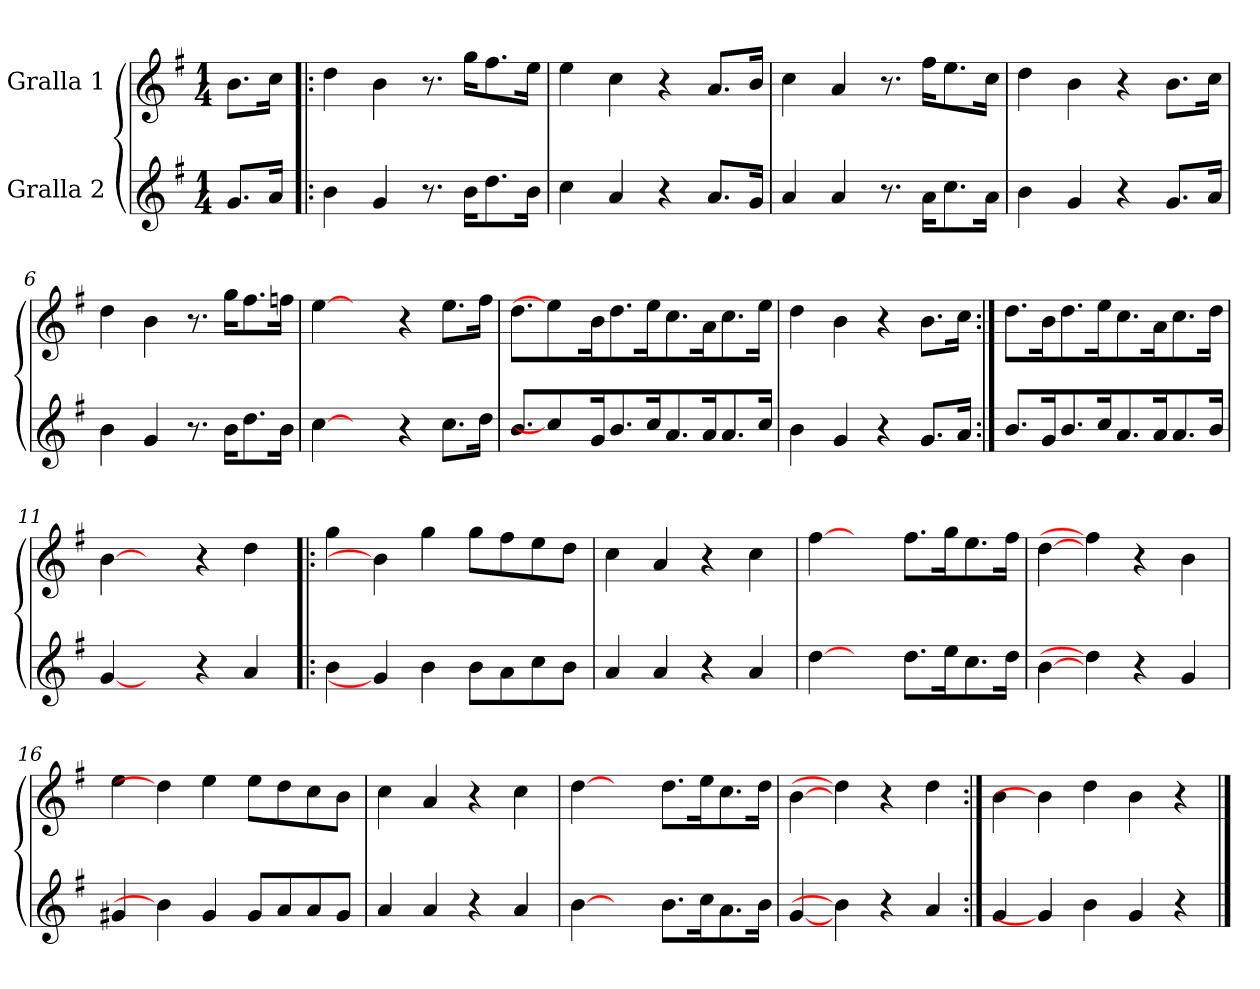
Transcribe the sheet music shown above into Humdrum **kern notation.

**kern	**kern
*part2	*part1
*staff2	*staff1
*I"Gralla 2	*I"Gralla 1
*clefG2	*clefG2
*k[f#]	*k[f#]
*M1/4	*M1/4
=1	=1
8.g/L	8.b\L
16a/Jk	16cc\Jk
=2!|:	=2!|:
4b\	4dd\
4g/	4b\
8.r	8.r
16b\KL	16gg\KL
8.dd\	8.ff#\
16b\Jk	16ee\Jk
=3	=3
4cc\	4ee\
4a/	4cc\
4r	4r
8.a/L	8.a/L
16g/Jk	16b/Jk
=4	=4
4a/	4cc\
4a/	4a/
8.r	8.r
16a\KL	16ff#\KL
8.cc\	8.ee\
16a\Jk	16cc\Jk
=5	=5
4b\	4dd\
4g/	4b\
4r	4r
8.g/L	8.b\L
16a/Jk	16cc\Jk
=6	=6
4b\	4dd\
4g/	4b\
8.r	8.r
16b\KL	16gg\KL
8.dd\	8.ff#\
16b\Jk	16ffn\Jk
!!LO:LB:g=z
=7	=7
[4cc\	[4ee\
4ryy	4ryy
4r	4r
8.cc\L	8.ee\L
16dd\Jk	16ff#\Jk
=8	=8
8.b/L	8.dd\L
4cc\]	4ee\]
16g/K	16b\K
8.b/	8.dd\
16cc/K	16ee\K
8.a/	8.cc\
16a/K	16a\K
8.a/	8.cc\
16cc/Jk	16ee\Jk
=9	=9
4b\	4dd\
4g/	4b\
4r	4r
8.g/L	8.b\L
16a/Jk	16cc\Jk
=10:|!	=10:|!
8.b/L	8.dd\L
16g/K	16b\K
8.b/	8.dd\
16cc/K	16ee\K
8.a/	8.cc\
16a/K	16a\K
8.a/	8.cc\
16b/Jk	16dd\Jk
=11	=11
[4g/	[4b\
4ryy	4ryy
4r	4r
4a/	4dd\
=12!|:	=12!|:
4b\	4gg\
4g/]	4b\]
4b\	4gg\
8b\L	8gg\L
8a\	8ff#\
8cc\	8ee\
8b\J	8dd\J
!!LO:LB:g=z
=13	=13
4a/	4cc\
4a/	4a/
4r	4r
4a/	4cc\
=14	=14
[4dd\	[4ff#\
4ryy	4ryy
8.dd\L	8.ff#\L
16ee\K	16gg\K
8.cc\	8.ee\
16dd\Jk	16ff#\Jk
=15	=15
[4b\	[4dd\
4dd\]	4ff#\]
4r	4r
4g/	4b\
=16	=16
4g#X/	4ee\
4b\]	4dd\]
4g#/	4ee\
8g#/L	8ee\L
8a/	8dd\
8a/	8cc\
8g#/J	8b\J
=17	=17
4a/	4cc\
4a/	4a/
4r	4r
4a/	4cc\
=18	=18
[4b\	[4dd\
4ryy	4ryy
8.b\L	8.dd\L
16cc\K	16ee\K
8.a\	8.cc\
16b\Jk	16dd\Jk
=19	=19
[4g/	[4b\
4b\]	4dd\]
4r	4r
4a/	4dd\
=20:|!	=20:|!
4g/	4b\
4g/]	4b\]
4b\	4dd\
4g/	4b\
4r	4r
==	==
*-	*-
